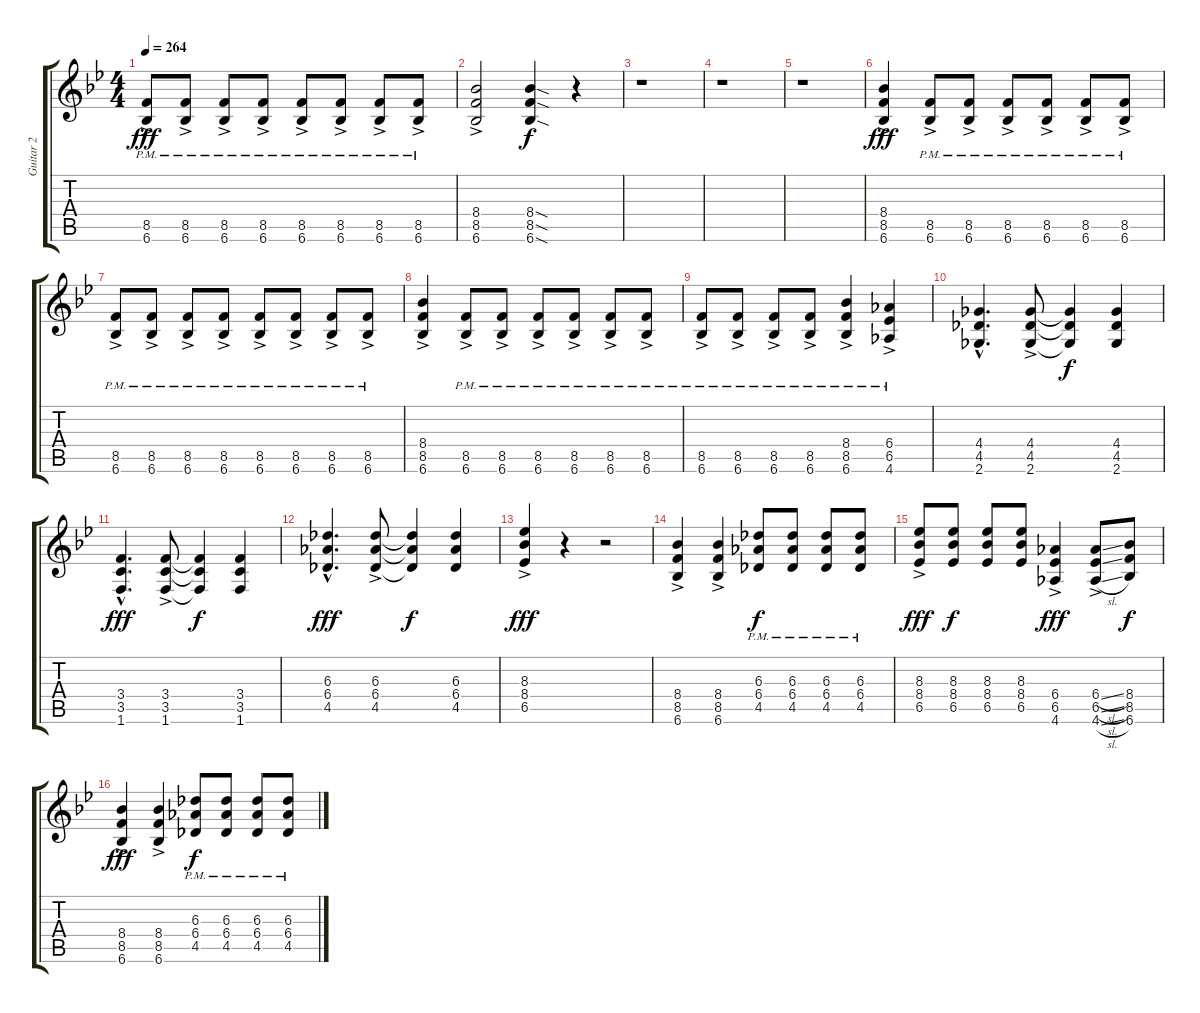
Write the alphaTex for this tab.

\track ("Guitar 2" "Guitar 2") {instrument distortionguitar}
\staff {score tabs}
\tuning (E4 B3 G3 D3 A2 E2) {hide}
\ts (4 4)
\tempo 264
\clef g2
\ks gminor
(8.5{pm} 6.6{ac pm}).8{dy fff} (8.5{pm} 6.6{ac pm}).8 (8.5{pm} 6.6{ac pm}).8 (8.5{pm} 6.6{ac pm}).8 (8.5{pm} 6.6{ac pm}).8 (8.5{pm} 6.6{ac pm}).8 (8.5{pm} 6.6{ac pm}).8 (8.5{pm} 6.6{ac pm}).8 |
(8.4{ac} 8.5{ac} 6.6{ac}).2 (8.4{sod} 8.5{sod} 6.6{sod}).4{dy f} r.4 |
r.1 |
r.1 |
r.1 |
(8.4{ac} 8.5{ac} 6.6{ac}).4{dy fff} (8.5{pm} 6.6{ac pm}).8 (8.5{pm} 6.6{ac pm}).8 (8.5{pm} 6.6{ac pm}).8 (8.5{pm} 6.6{ac pm}).8 (8.5{pm} 6.6{ac pm}).8 (8.5{pm} 6.6{ac pm}).8 |
(8.5{pm} 6.6{ac pm}).8 (8.5{pm} 6.6{ac pm}).8 (8.5{pm} 6.6{ac pm}).8 (8.5{pm} 6.6{ac pm}).8 (8.5{pm} 6.6{ac pm}).8 (8.5{pm} 6.6{ac pm}).8 (8.5{pm} 6.6{ac pm}).8 (8.5{pm} 6.6{ac pm}).8 |
(8.4{ac} 8.5{ac} 6.6{ac}).4 (8.5{pm} 6.6{ac pm}).8 (8.5{pm} 6.6{ac pm}).8 (8.5{pm} 6.6{ac pm}).8 (8.5{pm} 6.6{ac pm}).8 (8.5{pm} 6.6{ac pm}).8 (8.5{pm} 6.6{ac pm}).8 |
(8.5{pm} 6.6{ac pm}).8 (8.5{pm} 6.6{ac pm}).8 (8.5{pm} 6.6{ac pm}).8 (8.5{pm} 6.6{ac pm}).8 (8.4{ac pm} 8.5{ac pm} 6.6{ac pm}).4 (6.4{ac pm} 6.5{ac pm} 4.6{ac pm}).4 |
(4.4{hac} 4.5{hac} 2.6{hac}).4{d} (4.4{ac} 4.5{ac} 2.6{ac}).8 (4.4{t} 4.5{t} 2.6{t}).4{dy f} (4.4 4.5 2.6).4 |
(3.4{hac} 3.5{hac} 1.6{hac}).4{d dy fff} (3.4{ac} 3.5{ac} 1.6{ac}).8 (3.4{t} 3.5{t} 1.6{t}).4{dy f} (3.4 3.5 1.6).4 |
(6.3{hac} 6.4{hac} 4.5{hac}).4{d dy fff} (6.3 6.4{ac} 4.5{ac}).8 (6.3{t} 6.4{t} 4.5{t}).4{dy f} (6.3 6.4 4.5).4 |
(8.3{ac} 8.4{ac} 6.5{ac}).4{dy fff} r.4 r.2 |
(8.4{ac} 8.5{ac} 6.6{ac}).4 (8.4{ac} 8.5{ac} 6.6{ac}).4 (6.3{pm} 6.4{pm} 4.5{pm}).8{dy f} (6.3{pm} 6.4{pm} 4.5{pm}).8 (6.3{pm} 6.4{pm} 4.5{pm}).8 (6.3{pm} 6.4{pm} 4.5{pm}).8 |
(8.3{ac} 8.4{ac} 6.5{ac}).8{dy fff} (8.3 8.4 6.5).8{dy f} (8.3 8.4 6.5).8 (8.3 8.4 6.5).8 (6.4{ac} 6.5{ac} 4.6{ac}).4{dy fff} (6.4{sl ac} 6.5{sl ac} 4.6{sl ac}).8 (8.4 8.5 6.6).8{dy f} |
(8.4{ac} 8.5{ac} 6.6{ac}).4{dy fff} (8.4{ac} 8.5{ac} 6.6{ac}).4 (6.3{pm} 6.4{pm} 4.5{pm}).8{dy f} (6.3{pm} 6.4{pm} 4.5{pm}).8 (6.3{pm} 6.4{pm} 4.5{pm}).8 (6.3{pm} 6.4{pm} 4.5{pm}).8
